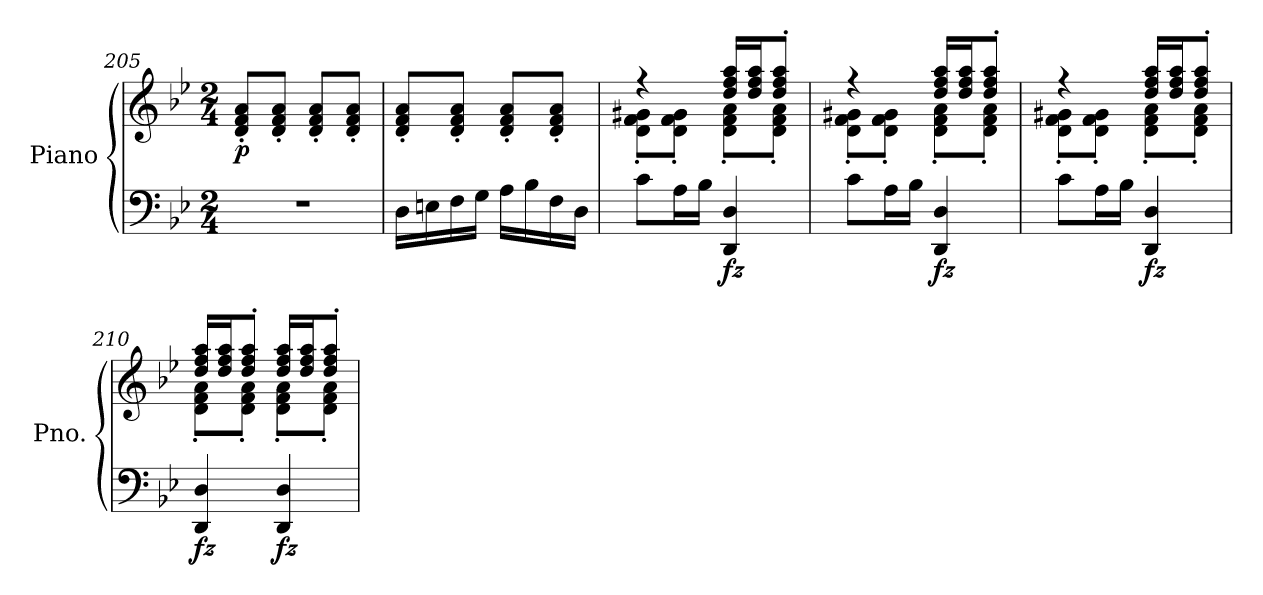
**kern	**kern	**dynam
*part1	*part1	*part1
*staff2	*staff1	*staff1/2
*I"Piano	*	*
*I'Pno.	*	*
*clefF4	*clefG2	*
*k[b-e-]	*k[b-e-]	*
*M2/4	*M2/4	*
=205	=205	=205
!	!	!LO:DY:b
2r	8d/' 8f/' 8a/'L	p
.	8d/' 8f/' 8a/'J	.
.	8d/' 8f/' 8a/'L	.
.	8d/' 8f/' 8a/'J	.
=206	=206	=206
*	*^	*
16D\LL	8ryy	8d/' 8f/' 8a/'L	.
16En\	.	.	.
16F\	8ryy	8d/' 8f/' 8a/'J	.
16G\JJ	.	.	.
16A\LL	8ryy	8d/' 8f/' 8a/'L	.
16B-\	.	.	.
16F\	8ryy	8d/' 8f/' 8a/'J	.
16D\JJ	.	.	.
=207	=207	=207	=207
8c\L	4r	8d\' 8f\' 8g#X\'L	.
16A\L	.	8d\' 8f\' 8g#\'J	.
16B-\JJ	.	.	.
!	!	!	!LO:DY:b=2
4DD/ 4D/	16dd/ 16ff/ 16aa/LL	8d\' 8f\' 8a\'L	fz
.	16dd/ 16ff/ 16aa/J	.	.
.	8dd/' 8ff/' 8aa/'J	8d\' 8f\' 8a\'J	.
!!LO:LB:g=z	!!
=208	=208	=208	=208
8c\L	4r	8d\' 8f\' 8g#X\'L	.
16A\L	.	8d\' 8f\' 8g#\'J	.
16B-\JJ	.	.	.
!	!	!	!LO:DY:b=2
4DD/ 4D/	16dd/ 16ff/ 16aa/LL	8d\' 8f\' 8a\'L	fz
.	16dd/ 16ff/ 16aa/J	.	.
.	8dd/' 8ff/' 8aa/'J	8d\' 8f\' 8a\'J	.
=209	=209	=209	=209
8c\L	4r	8d\' 8f\' 8g#X\'L	.
16A\L	.	8d\' 8f\' 8g#\'J	.
16B-\JJ	.	.	.
!	!	!	!LO:DY:b=2
4DD/ 4D/	16dd/ 16ff/ 16aa/LL	8d\' 8f\' 8a\'L	fz
.	16dd/ 16ff/ 16aa/J	.	.
.	8dd/' 8ff/' 8aa/'J	8d\' 8f\' 8a\'J	.
=210	=210	=210	=210
!	!	!	!LO:DY:b=2
4DD/ 4D/	16dd/ 16ff/ 16aa/LL	8d\' 8f\' 8a\'L	fz
.	16dd/ 16ff/ 16aa/J	.	.
.	8dd/' 8ff/' 8aa/'J	8d\' 8f\' 8a\'J	.
!	!	!	!LO:DY:b=2
4DD/ 4D/	16dd/ 16ff/ 16aa/LL	8d\' 8f\' 8a\'L	fz
.	16dd/ 16ff/ 16aa/J	.	.
.	8dd/' 8ff/' 8aa/'J	8d\' 8f\' 8a\'J	.
*	*v	*v	*
=	=	=
*-	*-	*-
